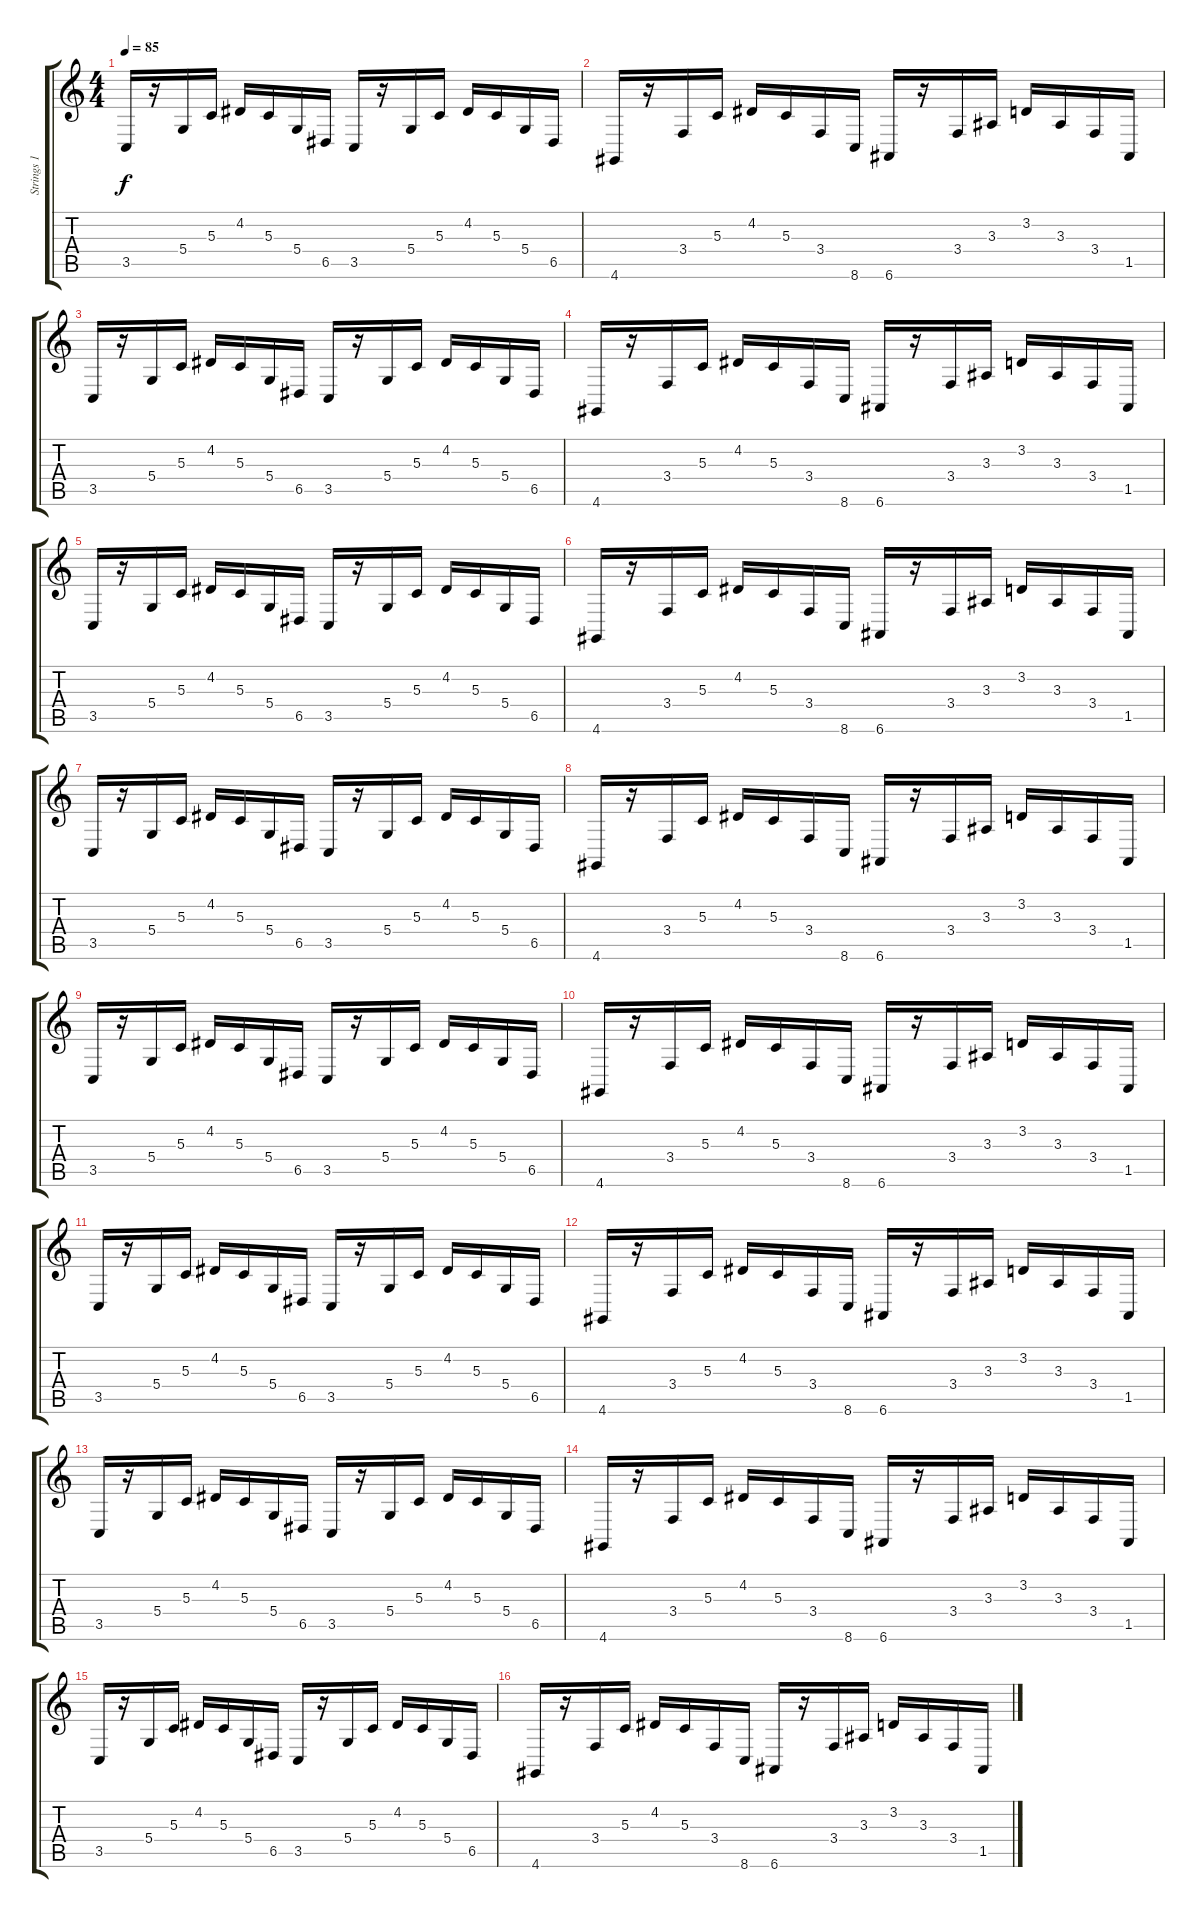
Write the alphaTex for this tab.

\track ("Strings 1" "Strings 1") {instrument stringensemble1}
\staff {score tabs}
\tuning (E4 B3 G3 D3 A2 E2) {hide}
\ts (4 4)
\tempo 85
\clef g2
\ks c
3.5.16{dy f} r.16 5.4.16 5.3.16 4.2.16 5.3.16 5.4.16 6.5.16 3.5.16 r.16 5.4.16 5.3.16 4.2.16 5.3.16 5.4.16 6.5.16 |
4.6.16 r.16 3.4.16 5.3.16 4.2.16 5.3.16 3.4.16 8.6.16 6.6.16 r.16 3.4.16 3.3.16 3.2.16 3.3.16 3.4.16 1.5.16 |
3.5.16 r.16 5.4.16 5.3.16 4.2.16 5.3.16 5.4.16 6.5.16 3.5.16 r.16 5.4.16 5.3.16 4.2.16 5.3.16 5.4.16 6.5.16 |
4.6.16 r.16 3.4.16 5.3.16 4.2.16 5.3.16 3.4.16 8.6.16 6.6.16 r.16 3.4.16 3.3.16 3.2.16 3.3.16 3.4.16 1.5.16 |
3.5.16 r.16 5.4.16 5.3.16 4.2.16 5.3.16 5.4.16 6.5.16 3.5.16 r.16 5.4.16 5.3.16 4.2.16 5.3.16 5.4.16 6.5.16 |
4.6.16 r.16 3.4.16 5.3.16 4.2.16 5.3.16 3.4.16 8.6.16 6.6.16 r.16 3.4.16 3.3.16 3.2.16 3.3.16 3.4.16 1.5.16 |
3.5.16 r.16 5.4.16 5.3.16 4.2.16 5.3.16 5.4.16 6.5.16 3.5.16 r.16 5.4.16 5.3.16 4.2.16 5.3.16 5.4.16 6.5.16 |
4.6.16 r.16 3.4.16 5.3.16 4.2.16 5.3.16 3.4.16 8.6.16 6.6.16 r.16 3.4.16 3.3.16 3.2.16 3.3.16 3.4.16 1.5.16 |
3.5.16 r.16 5.4.16 5.3.16 4.2.16 5.3.16 5.4.16 6.5.16 3.5.16 r.16 5.4.16 5.3.16 4.2.16 5.3.16 5.4.16 6.5.16 |
4.6.16 r.16 3.4.16 5.3.16 4.2.16 5.3.16 3.4.16 8.6.16 6.6.16 r.16 3.4.16 3.3.16 3.2.16 3.3.16 3.4.16 1.5.16 |
3.5.16 r.16 5.4.16 5.3.16 4.2.16 5.3.16 5.4.16 6.5.16 3.5.16 r.16 5.4.16 5.3.16 4.2.16 5.3.16 5.4.16 6.5.16 |
4.6.16 r.16 3.4.16 5.3.16 4.2.16 5.3.16 3.4.16 8.6.16 6.6.16 r.16 3.4.16 3.3.16 3.2.16 3.3.16 3.4.16 1.5.16 |
3.5.16 r.16 5.4.16 5.3.16 4.2.16 5.3.16 5.4.16 6.5.16 3.5.16 r.16 5.4.16 5.3.16 4.2.16 5.3.16 5.4.16 6.5.16 |
4.6.16 r.16 3.4.16 5.3.16 4.2.16 5.3.16 3.4.16 8.6.16 6.6.16 r.16 3.4.16 3.3.16 3.2.16 3.3.16 3.4.16 1.5.16 |
3.5.16 r.16 5.4.16 5.3.16 4.2.16 5.3.16 5.4.16 6.5.16 3.5.16 r.16 5.4.16 5.3.16 4.2.16 5.3.16 5.4.16 6.5.16 |
4.6.16 r.16 3.4.16 5.3.16 4.2.16 5.3.16 3.4.16 8.6.16 6.6.16 r.16 3.4.16 3.3.16 3.2.16 3.3.16 3.4.16 1.5.16
